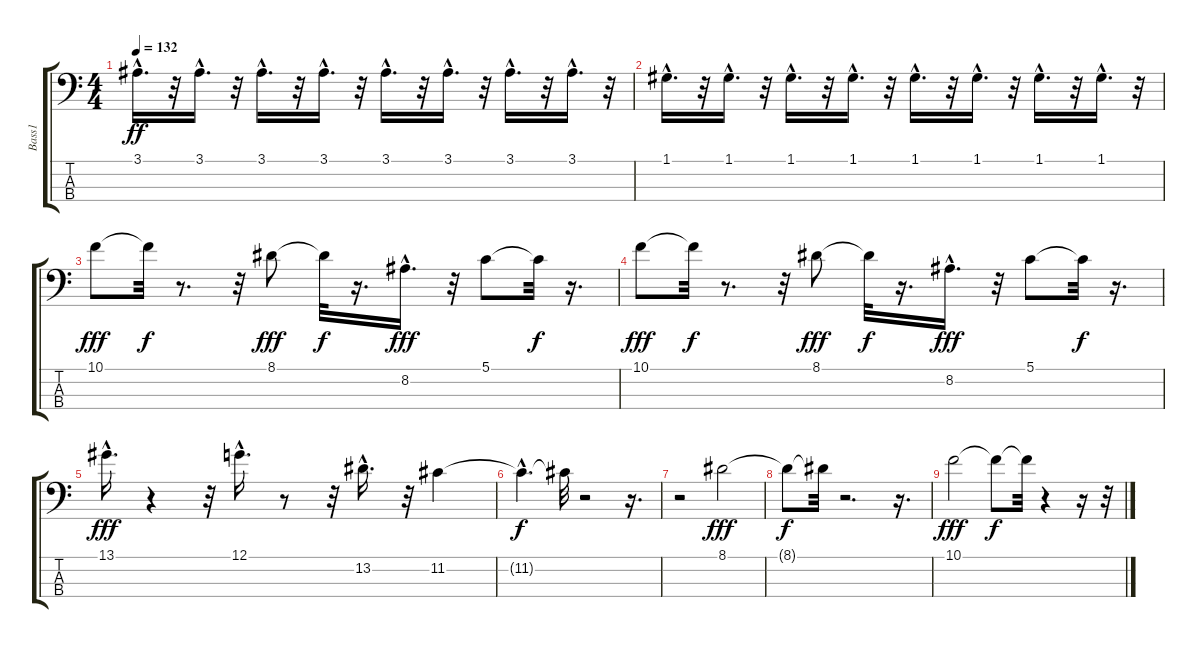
\track ("Bass1" "Bass1") {instrument synthbass1}
\staff {score tabs}
\tuning (G2 D2 A1 E1) {hide}
\ts (4 4)
\tempo 132
\clef f4
\ks c
3.1{hac}.16{d dy ff} r.32 3.1{hac}.16{d} r.32 3.1{hac}.16{d} r.32 3.1{hac}.16{d} r.32 3.1{hac}.16{d} r.32 3.1{hac}.16{d} r.32 3.1{hac}.16{d} r.32 3.1{hac}.16{d} r.32 |
1.1{hac}.16{d} r.32 1.1{hac}.16{d} r.32 1.1{hac}.16{d} r.32 1.1{hac}.16{d} r.32 1.1{hac}.16{d} r.32 1.1{hac}.16{d} r.32 1.1{hac}.16{d} r.32 1.1{hac}.16{d} r.32 |
10.1.8{dy fff} 10.1{t}.32{dy f} r.8{d} r.32 8.1.8{dy fff} 8.1{t}.32{dy f} r.16{d} 8.2{hac}.16{d dy fff} r.32 5.1.8 5.1{t}.32{dy f} r.16{d} |
10.1.8{dy fff} 10.1{t}.32{dy f} r.8{d} r.32 8.1.8{dy fff} 8.1{t}.32{dy f} r.16{d} 8.2{hac}.16{d dy fff} r.32 5.1.8 5.1{t}.32{dy f} r.16{d} |
13.1{hac}.16{d dy fff} r.4 r.32 12.1{hac}.16{d} r.8 r.32 13.2{hac}.16{d} r.32 11.2.4 |
11.2{hac t}.4{d dy f} 11.2{t}.32 r.2 r.16{d} |
r.2 8.1.2{dy fff} |
8.1{t}.8{dy f} 8.1{t}.32 r.2{d} r.16{d} |
10.1.2{dy fff} 10.1{t}.8{dy f} 10.1{t}.32 r.4 r.16 r.32
